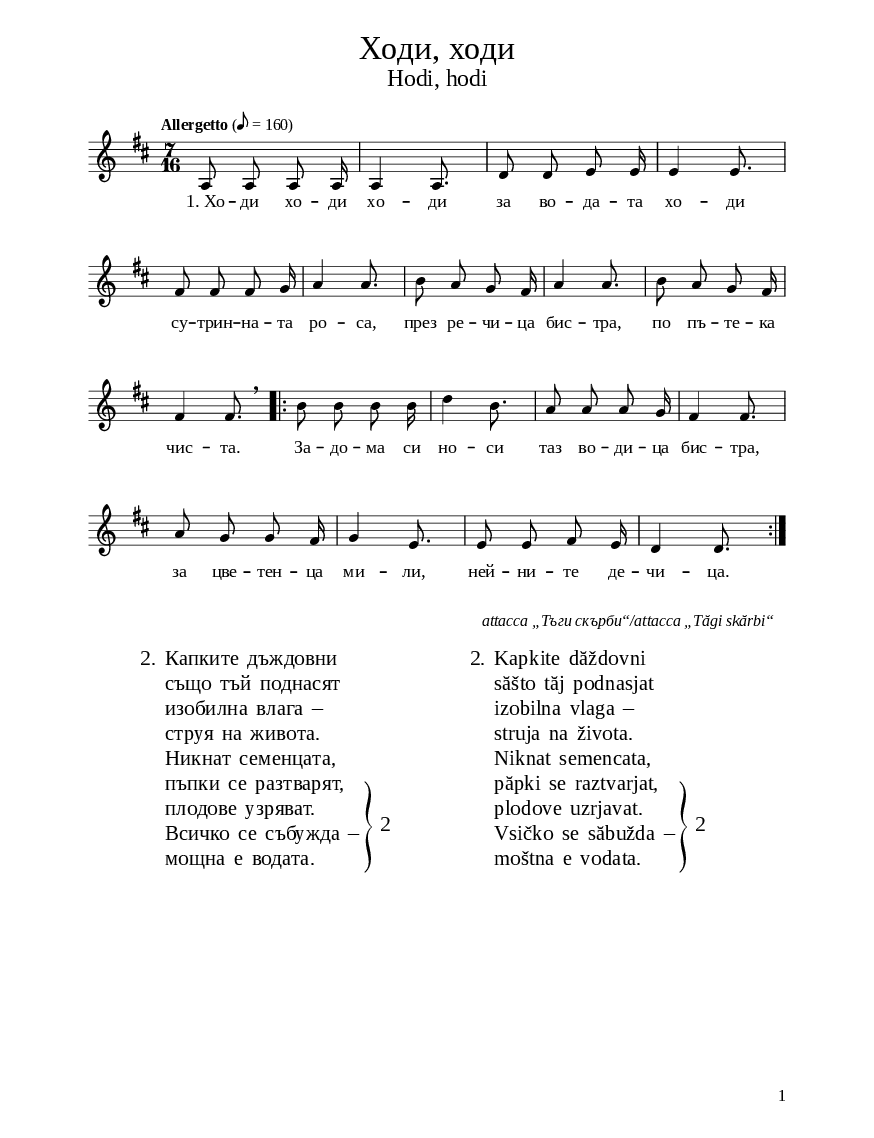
\version "2.24.2"

% include paper part and global functions
\include "include/globals.ily"

"rightBraces088" = \markup {
  \column {
    % repeat braces




    \translate #'(0 . -15.6 )
    \right-brace #44

  }
  \column {
    % repeat numbers




    \translate #'(0 . -16.0 )
    2
  }
}

\bookpart {
  \label #'ref088
  \tocItem \markup "Ходи, ходи –  Hodi, hodi"
  \include "include/bookpart-paper.ily"
  \score {
    \include "include/score-layout.ily"

    \new Voice \absolute  {
      \clef treble
      \key d \major
      \time 7/16
      \tempoFunc "Allergetto" 8 "160"
      a8 a8 a8 a16 | a4 a8. | d'8 d'8 e'8 e'16 | e'4 e'8. | \break

      fis'8 fis'8 fis'8 g'16 | a'4 a'8. | b'8 a'8 g'8 fis'16 | a'4 a'8. | b'8 a'8 g'8 fis'16 | \break

      fis'4 fis'8. \breathe | \bar ".|:" b'8 b'8 b'8 b'16| d''4 b'8. | a'8 a'8 a'8 g'16 | fis'4 fis'8. | \break

      a'8 g'8 g'8 fis'16 | g'4 e'8. | e'8 e'8 fis'8 e'16 | d'4 d'8. | \bar ":|."


    }
    \addlyrics {
      "1. Хо" -- ди хо -- ди хо -- ди за во -- да -- та хо -- ди

      су -- трин -- на -- та ро -- са, през ре -- чи -- ца бис -- тра, по пъ -- те -- ка

      чис -- та. За -- до -- ма  си но -- си  таз во -- ди -- ца бис -- тра,

      за цве -- тен -- ца ми -- ли, ней -- ни -- те де -- чи -- ца.
    }

    \header {
      title = \titleFunc "Ходи, ходи" "Hodi, hodi"
    }

    \midi{}

  } % score
  
  \markup \italic \dc-one-nobold "attacca „Тъги скърби“/attacca „Tăgi skărbi“"

  \markup \fontsize #bgCoupletFontSize {
    \hspace #5
    \override #`(baseline-skip . ,bgCoupletBaselineSkip)
    \column {


      \line { 2. Капките дъждовни}
      \line { "   "също тъй поднасят}
      \line { "   "изобилна влага – }
      \line { "   "струя на живота. }
      \line { "   "Никнат семенцата, }
      \line { "   "пъпки се разтварят,}
      \line { "   "плодове узряват.}
      \line { "   "Всичко се събужда – }
      \line { "   "мощна е водата. }
    } \"rightBraces088"

    \hspace #7
    \override #`(baseline-skip . ,bgCoupletBaselineSkip)
    \column {
      \line { 2. Kapkite dăždovni}
      \line { "   "săšto tăj podnasjat}
      \line { "   "izobilna vlaga – }
      \line { "   "struja na života. }
      \line { "   "Niknat semencata, }
      \line { "   "păpki se raztvarjat,}
      \line { "   "plodove uzrjavat.}
      \line { "   "Vsičko se săbužda – }
      \line { "   "moštna e vodata. }
    } %column
    \"rightBraces088"
  } % markup

 
 
 
\pageBreak

  % include foreign translation(s) of the song
  

} % bookpart
